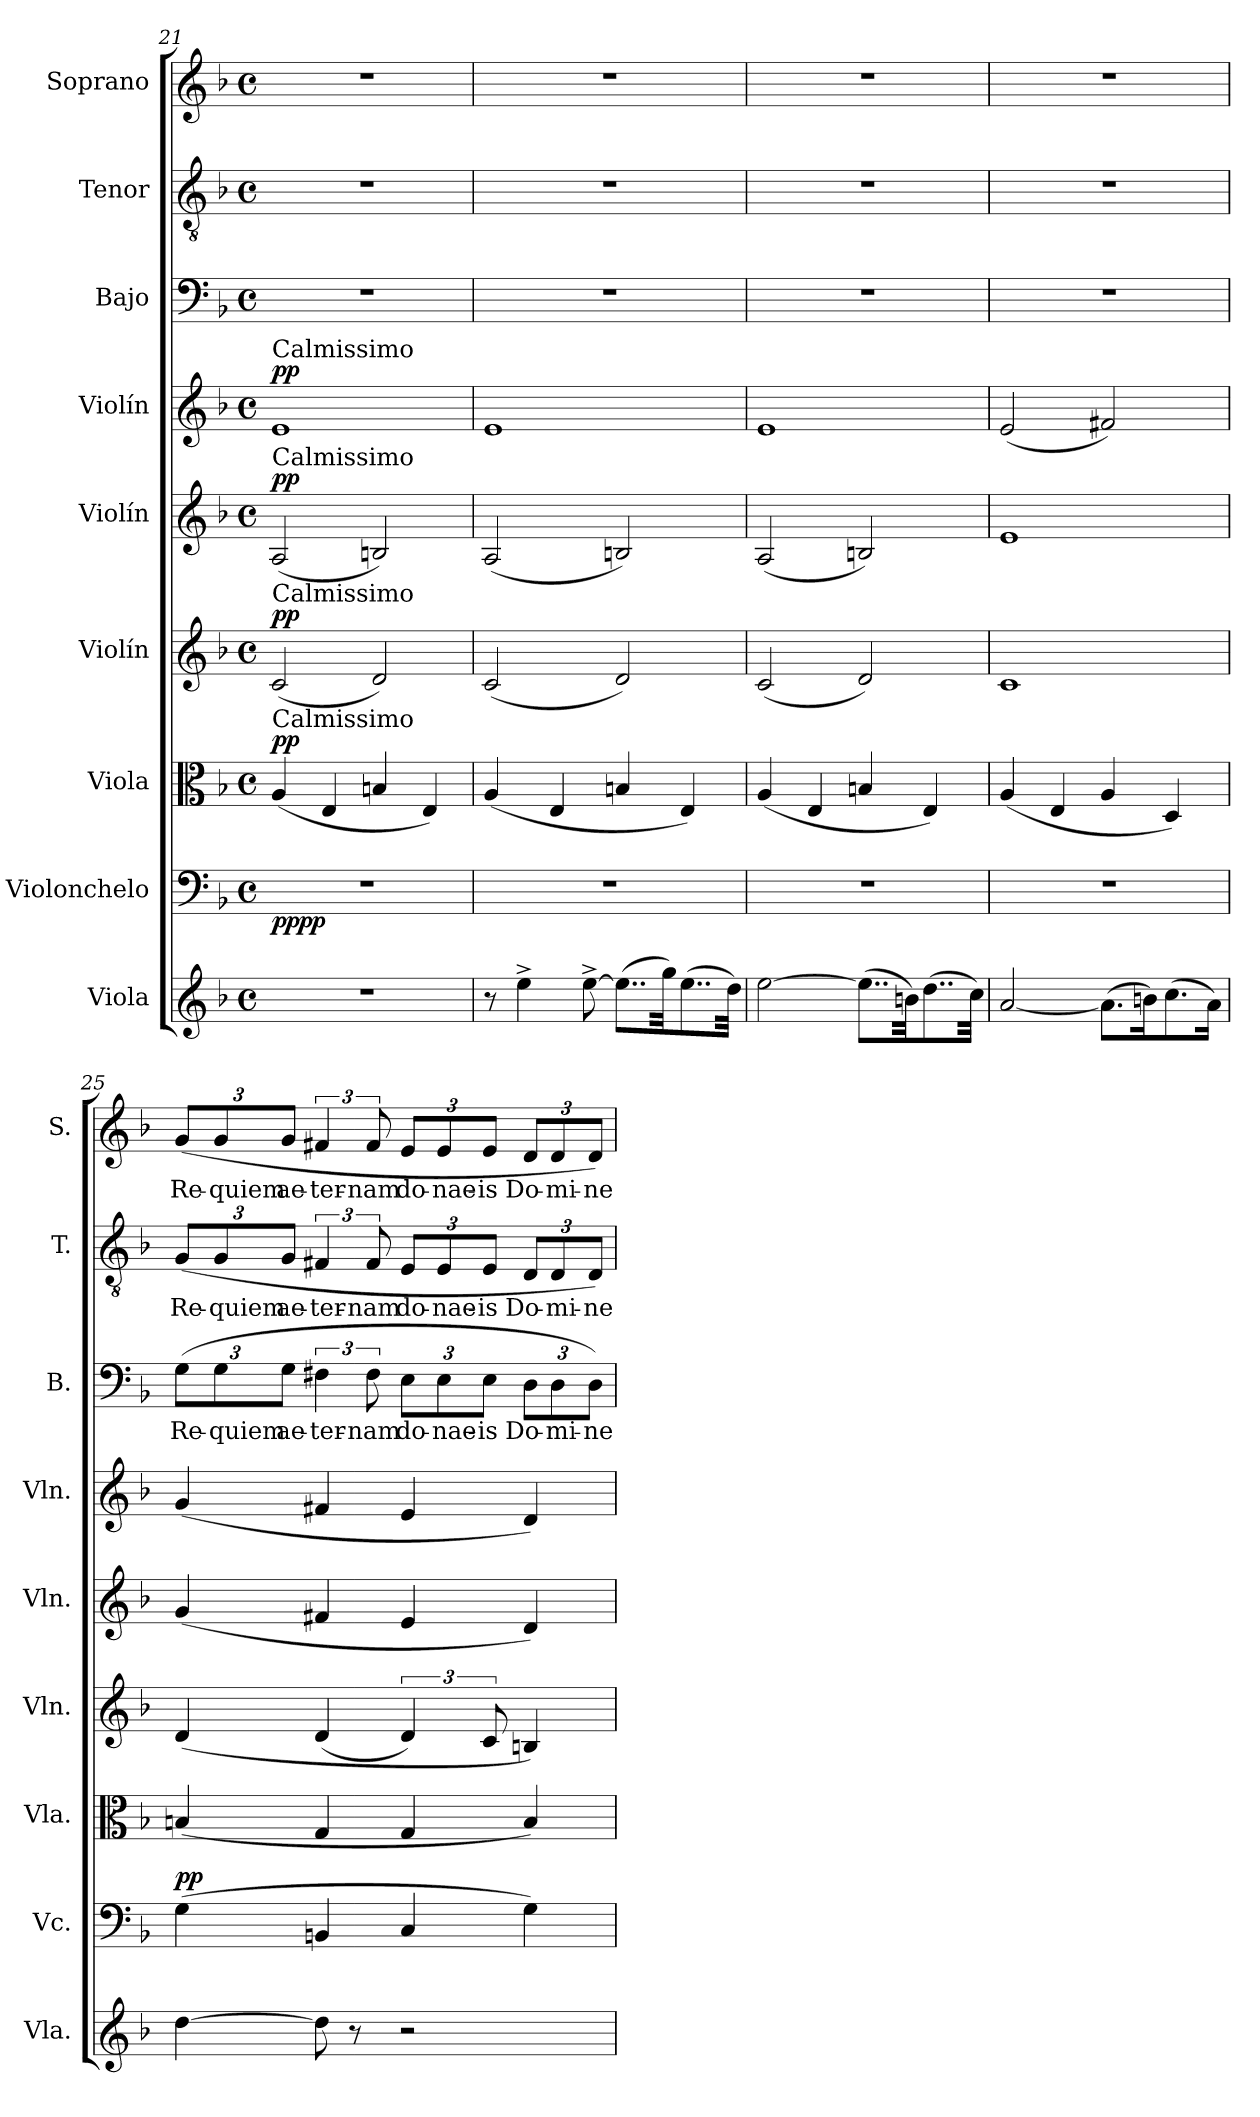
**kern	**kern	**dynam	**kern	**dynam	**kern	**dynam	**kern	**dynam	**kern	**dynam	**kern	**text	**kern	**text	**kern	**text
*part9	*part8	*part8	*part7	*part7	*part6	*part6	*part5	*part5	*part4	*part4	*part3	*part3	*part2	*part2	*part1	*part1
*staff9	*staff8	*staff8	*staff7	*staff7	*staff6	*staff6	*staff5	*staff5	*staff4	*staff4	*staff3	*staff3	*staff2	*staff2	*staff1	*staff1
*I"Viola	*I"Violonchelo	*	*I"Viola	*	*I"Violín	*	*I"Violín	*	*I"Violín	*	*I"Bajo	*	*I"Tenor	*	*I"Soprano	*
*I'Vla.	*I'Vc.	*	*I'Vla.	*	*I'Vln.	*	*I'Vln.	*	*I'Vln.	*	*I'B.	*	*I'T.	*	*I'S.	*
*clefG2	*clefF4	*	*clefC3	*	*clefG2	*	*clefG2	*	*clefG2	*	*clefF4	*	*clefGv2	*	*clefG2	*
*k[b-]	*k[b-]	*	*k[b-]	*	*k[b-]	*	*k[b-]	*	*k[b-]	*	*k[b-]	*	*k[b-]	*	*k[b-]	*
*M4/4	*M4/4	*	*M4/4	*	*M4/4	*	*M4/4	*	*M4/4	*	*M4/4	*	*M4/4	*	*M4/4	*
*met(c)	*met(c)	*	*met(c)	*	*met(c)	*	*met(c)	*	*met(c)	*	*met(c)	*	*met(c)	*	*met(c)	*
=21	=21	=21	=21	=21	=21	=21	=21	=21	=21	=21	=21	=21	=21	=21	=21	=21
!	!	!	!	!	!	!	!	!	!LO:TX:a:t=Calmissimo	!	!	!	!	!	!	!
!	!	!	!	!	!	!	!LO:TX:a:t=Calmissimo	!	!	!	!	!	!	!	!	!
!	!	!	!	!	!LO:TX:a:t=Calmissimo	!	!	!	!	!	!	!	!	!	!	!
!	!	!	!LO:TX:a:t=Calmissimo	!	!	!	!	!	!	!	!	!	!	!	!	!
!	!	!LO:DY:b	!	!	!	!	!	!	!	!	!	!	!	!	!	!
!	!	!LO:DY:n=1:b	!	!LO:DY:a	!	!LO:DY:a	!	!LO:DY:a	!	!LO:DY:a	!	!	!	!	!	!
1r	1r	pp pp	(4A/	pp	(2c/	pp	(2A/	pp	1e	pp	1r	.	1r	.	1r	.
.	.	.	4E/	.	.	.	.	.	.	.	.	.	.	.	.	.
.	.	.	4Bn/	.	2d/)	.	2Bn/)	.	.	.	.	.	.	.	.	.
.	.	.	4E/)	.	.	.	.	.	.	.	.	.	.	.	.	.
=22	=22	=22	=22	=22	=22	=22	=22	=22	=22	=22	=22	=22	=22	=22	=22	=22
8r	1r	.	(4A/	.	(2c/	.	(2A/	.	1e	.	1r	.	1r	.	1r	.
4ee^\	.	.	.	.	.	.	.	.	.	.	.	.	.	.	.	.
.	.	.	4E/	.	.	.	.	.	.	.	.	.	.	.	.	.
[8ee^\	.	.	.	.	.	.	.	.	.	.	.	.	.	.	.	.
(8..ee\L]	.	.	4Bn/	.	2d/)	.	2Bn/)	.	.	.	.	.	.	.	.	.
32gg\KK)	.	.	.	.	.	.	.	.	.	.	.	.	.	.	.	.
(8..ee\	.	.	4E/)	.	.	.	.	.	.	.	.	.	.	.	.	.
32dd\Jkk)	.	.	.	.	.	.	.	.	.	.	.	.	.	.	.	.
=23	=23	=23	=23	=23	=23	=23	=23	=23	=23	=23	=23	=23	=23	=23	=23	=23
[2ee\	1r	.	(4A/	.	(2c/	.	(2A/	.	1e	.	1r	.	1r	.	1r	.
.	.	.	4E/	.	.	.	.	.	.	.	.	.	.	.	.	.
(8..ee\L]	.	.	4Bn/	.	2d/)	.	2Bn/)	.	.	.	.	.	.	.	.	.
32bn\KK)	.	.	.	.	.	.	.	.	.	.	.	.	.	.	.	.
(8..dd\	.	.	4E/)	.	.	.	.	.	.	.	.	.	.	.	.	.
32cc\Jkk)	.	.	.	.	.	.	.	.	.	.	.	.	.	.	.	.
=24	=24	=24	=24	=24	=24	=24	=24	=24	=24	=24	=24	=24	=24	=24	=24	=24
[2a/	1r	.	(4A/	.	1c	.	1e	.	(2e/	.	1r	.	1r	.	1r	.
.	.	.	4E/	.	.	.	.	.	.	.	.	.	.	.	.	.
(8.a\L]	.	.	4A/	.	.	.	.	.	2f#X/)	.	.	.	.	.	.	.
16bn\K)	.	.	.	.	.	.	.	.	.	.	.	.	.	.	.	.
(8.cc\	.	.	4D/)	.	.	.	.	.	.	.	.	.	.	.	.	.
16a\Jk)	.	.	.	.	.	.	.	.	.	.	.	.	.	.	.	.
!!LO:LB:g=z
=25	=25	=25	=25	=25	=25	=25	=25	=25	=25	=25	=25	=25	=25	=25	=25	=25
!	!	!LO:DY:a	!	!	!	!	!	!	!	!	!	!	!	!	!	!
[4dd\	(4G\	pp	(4Bn/	.	(4d/	.	(4g/	.	(4g/	.	(12G\L	Re-	(12G/L	Re-	(12g/L	Re-
.	.	.	.	.	.	.	.	.	.	.	12G\	-quiem	12G/	-quiem	12g/	-quiem
.	.	.	.	.	.	.	.	.	.	.	12G\J	ae-	12G/J	ae-	12g/J	ae-
8dd\]	4BBn/	.	4G/	.	(4d/	.	4f#X/	.	4f#X/	.	6F#X\	-ter-	6F#X/	-ter-	6f#X/	-ter-
8r	.	.	.	.	.	.	.	.	.	.	.	.	.	.	.	.
.	.	.	.	.	.	.	.	.	.	.	12F#\	-nam	12F#/	-nam	12f#/	-nam
2r	4C/	.	4G/	.	6d/)	.	4e/	.	4e/	.	12E\L	do-	12E/L	do-	12e/L	do-
.	.	.	.	.	.	.	.	.	.	.	12E\	-nae-	12E/	-nae-	12e/	-nae-
.	.	.	.	.	12c/	.	.	.	.	.	12E\J	-is	12E/J	-is	12e/J	-is
.	4G\)	.	4B/)	.	4Bn/)	.	4d/)	.	4d/)	.	12D\L	Do-	12D/L	Do-	12d/L	Do-
.	.	.	.	.	.	.	.	.	.	.	12D\	-mi-	12D/	-mi-	12d/	-mi-
.	.	.	.	.	.	.	.	.	.	.	12D\J)	-ne	12D/J)	-ne	12d/J)	-ne
=	=	=	=	=	=	=	=	=	=	=	=	=	=	=	=	=
*-	*-	*-	*-	*-	*-	*-	*-	*-	*-	*-	*-	*-	*-	*-	*-	*-
